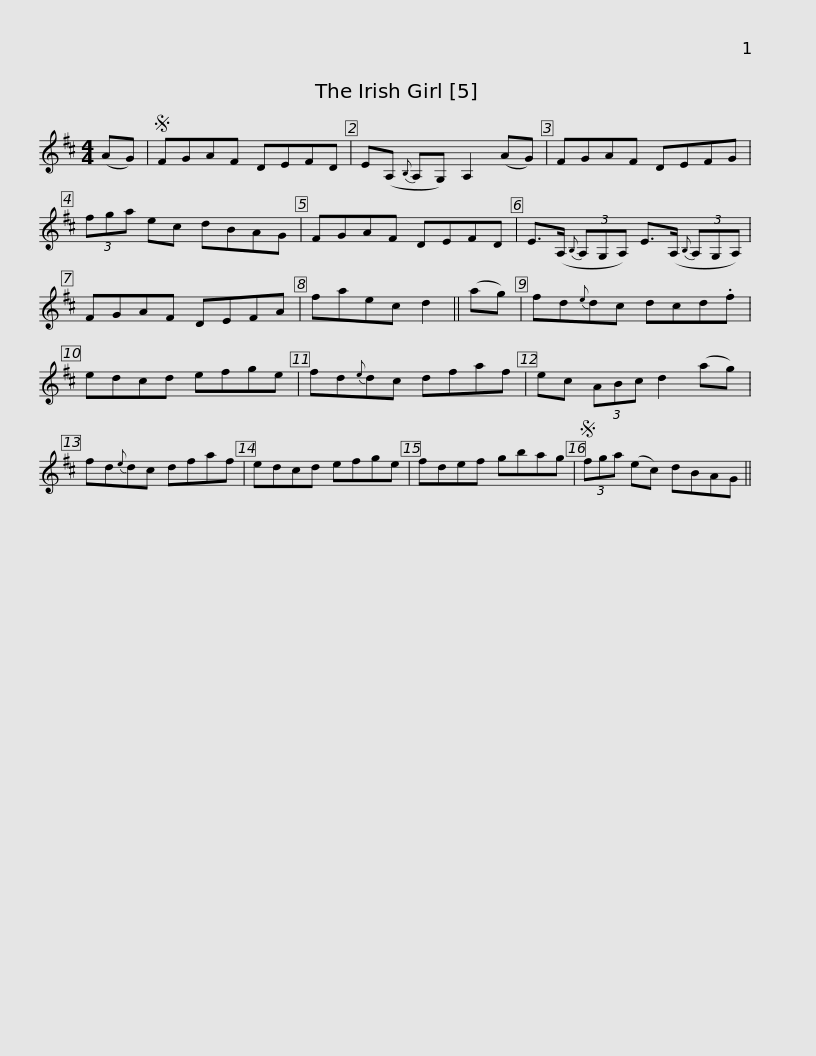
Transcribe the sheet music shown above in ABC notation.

X:1
L:1/8
M:4/4
I:linebreak $
K:D
V:1 treble
V:1
 (AG) |S FGAF DEFD | E(A,{B,} A,G,) A,2 (AG) | FGAF DEFG | (3fga ec dBAG | %5
 FGAF DEFD |$ E>(A,{B,} (3A,G,A,) E>(A,{B,} (3A,G,A,) | FGAF DEFA | faec d2 || (ag) | %10
 fd{e}dc dcd.f |$ edcd efge | fd{e}dc dfaf | ec (3ABc d2 (ag) | fd{e}dc dfaf | %15
 edcd efge |$ fdef gbag |S (3fga (ec) dBAG || %18
